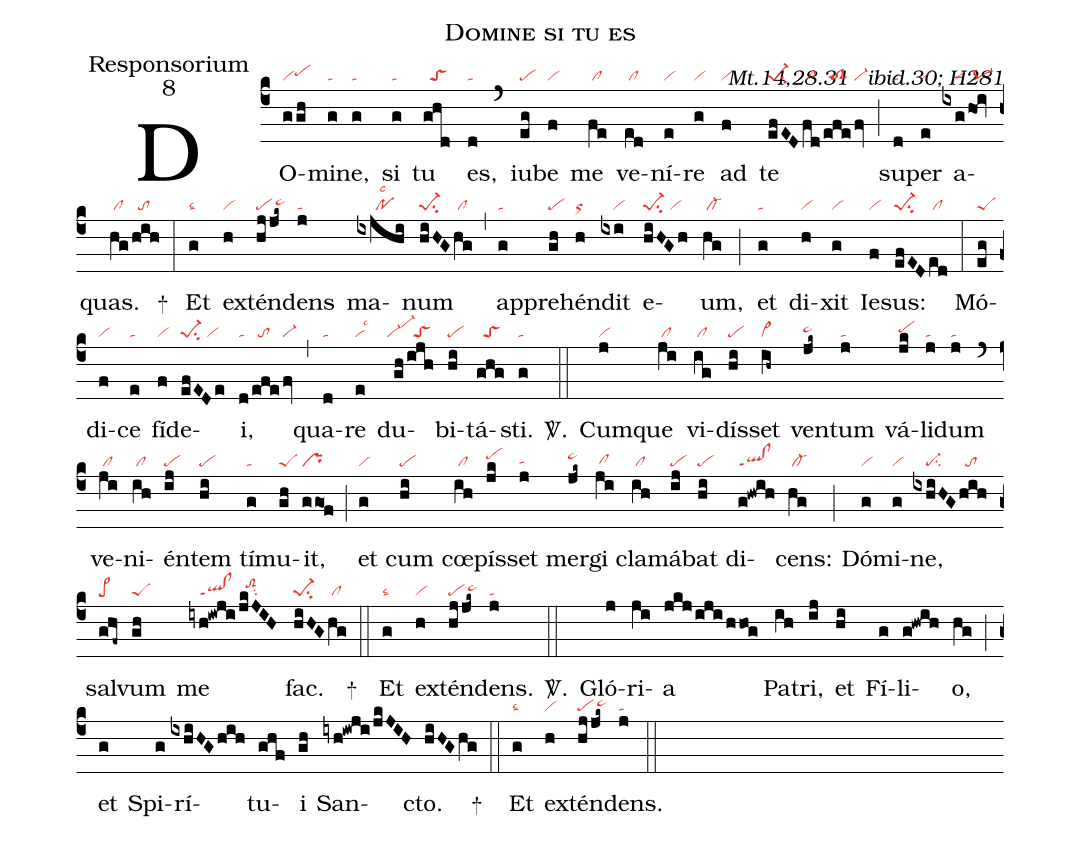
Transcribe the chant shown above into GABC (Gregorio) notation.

name:Domine si tu es;
office-part:Responsorium;
mode:8;
commentary:ꝶ Mt.14,28.31 ꝟ ibid.30; H281;
nabc-lines:1;
%%
(c4)
DO(ggh|vipehh)mi(g|ta)ne,(g|ta) si(g|ta) tu(ghd|//toS) es,(d|ta) (`)
iu(eg|pe)be(f|vi) me(fe|/cl) ve(ed|/cl)ní(e|vi)re(g|vi) ad(f|vi) te(efED|pe-1su2|fd|/cl|/efe|//toS2|fv|vi-) (;)
su(d|ta)per(e|vi) a(ixg|////vi|!hoi|/pq-)quas.(hg|/cl|/hih|//to) +(:)
Et(g|talsc2) ex(h|vi)tén(hj|pe|/jk~|//pe~hh)dens(j|ta) ma(ixjhi|//////polsc2)num(hiHG|pe-1su2|hg|/cl) (,)
ap(g|ta)pre(gh|pe)hén(h|or)dit(ixi|////vi) e(hiHGh|pe-1su2/vi)um,(hg|/cl-) (;)
et(g|ta) di(h|vi)xit(g|vi) Ie(f|vi)sus:(efED|pe-1su2|ed|/cl) (:)
Mó(eg|peS)di(f|vi)ce(e|ta) fí(f|vi)de(efEDe|pe-1su2/vi)i,(d|ta|/efe|//to|fv|vi-) (,)
qua(d|ta)re(e|vilsc3) du(gh|``vi-vi-hj|/ijh|//toS)bi(hi|pe)tá(ghg|//toS)sti.(g|ta) <sp>V/</sp>.(::)
Cum(j|vi)que(ji|/cl) vi(ig|/cl)dís(hi|pe)set(ih~|cl~) ven(jk~|pe~hh)tum(j|ta) vá(jk|pehh)li(j|ta)dum(j|ta) (`)
ve(ji|/cl)ni(ih|/cl)én(ij|pe)tem(hi|pe) tí(g|ta)mu(gh|peS)it,(ggo1!f|pr) (;)
et(g|vi) cum(hi|pe) cœ(ih|/cl)pís(jk|pehi)set(j|tahg) mer(jk~|pe~hi)gi(ji|/clhg) cla(ih|/cl)má(ij|pe)bat(hi|pe) di(g!hwih|ql!clppt1)cens:(hg|/cl-) (;)
Dó(g|vi)mi(g|vi)ne,(ixhiHG|////pe-su2|hih|//to) sal(ghf~|pe>)vum(gh|peS) me(iyh!iwji|///ql!clppt1|/jkJIH|//toS2hisu2) fac.(hiHG|pe-1su2|hg|/cl) +(::)
Et(g|talsc2) ex(h|vi)tén(hj|pe|/jk~|//pe~hh)dens.(j|ta) <sp>V/</sp>.(::)
Gló(j)ri(ji)a(jkj/iji/hhog) Pa(ih)tri,(ij) et(hi) Fí(g)li(g!hwih)o,(hg) (;)
et(g) Spi(g)rí(ixhiHG/hih)tu(ghf)i(gh) San(iyh!iwji/jkJIH)cto.(hiHGhg) +(::)
Et(g|talsc2) ex(h|vi)tén(hj|pe|/jk~|//pe~hh)dens.(j|ta) (::)
